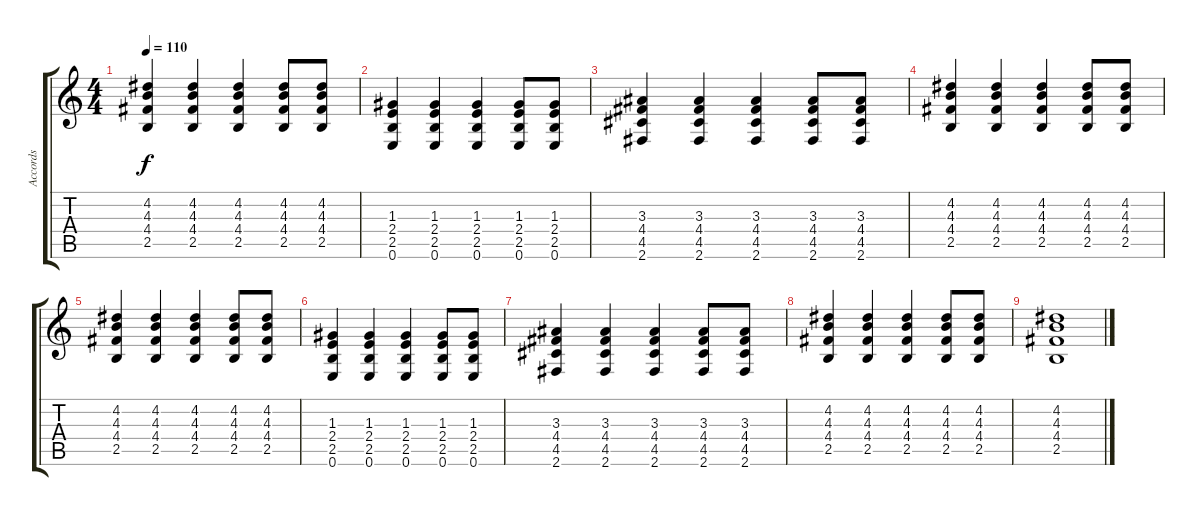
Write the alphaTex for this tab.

\track ("Accords" "Accords") {instrument electricguitarclean}
\staff {score tabs}
\tuning (E4 B3 G3 D3 A2 E2) {hide}
\ts (4 4)
\tempo 110
\clef g2
\ks c
(4.2 4.3 4.4 2.5).4{dy f} (4.2 4.3 4.4 2.5).4 (4.2 4.3 4.4 2.5).4 (4.2 4.3 4.4 2.5).8 (4.2 4.3 4.4 2.5).8 |
(1.3 2.4 2.5 0.6).4 (1.3 2.4 2.5 0.6).4 (1.3 2.4 2.5 0.6).4 (1.3 2.4 2.5 0.6).8 (1.3 2.4 2.5 0.6).8 |
(3.3 4.4 4.5 2.6).4 (3.3 4.4 4.5 2.6).4 (3.3 4.4 4.5 2.6).4 (3.3 4.4 4.5 2.6).8 (3.3 4.4 4.5 2.6).8 |
(4.2 4.3 4.4 2.5).4 (4.2 4.3 4.4 2.5).4 (4.2 4.3 4.4 2.5).4 (4.2 4.3 4.4 2.5).8 (4.2 4.3 4.4 2.5).8 |
(4.2 4.3 4.4 2.5).4 (4.2 4.3 4.4 2.5).4 (4.2 4.3 4.4 2.5).4 (4.2 4.3 4.4 2.5).8 (4.2 4.3 4.4 2.5).8 |
(1.3 2.4 2.5 0.6).4 (1.3 2.4 2.5 0.6).4 (1.3 2.4 2.5 0.6).4 (1.3 2.4 2.5 0.6).8 (1.3 2.4 2.5 0.6).8 |
(3.3 4.4 4.5 2.6).4 (3.3 4.4 4.5 2.6).4 (3.3 4.4 4.5 2.6).4 (3.3 4.4 4.5 2.6).8 (3.3 4.4 4.5 2.6).8 |
(4.2 4.3 4.4 2.5).4 (4.2 4.3 4.4 2.5).4 (4.2 4.3 4.4 2.5).4 (4.2 4.3 4.4 2.5).8 (4.2 4.3 4.4 2.5).8 |
(4.2 4.3 4.4 2.5).1
